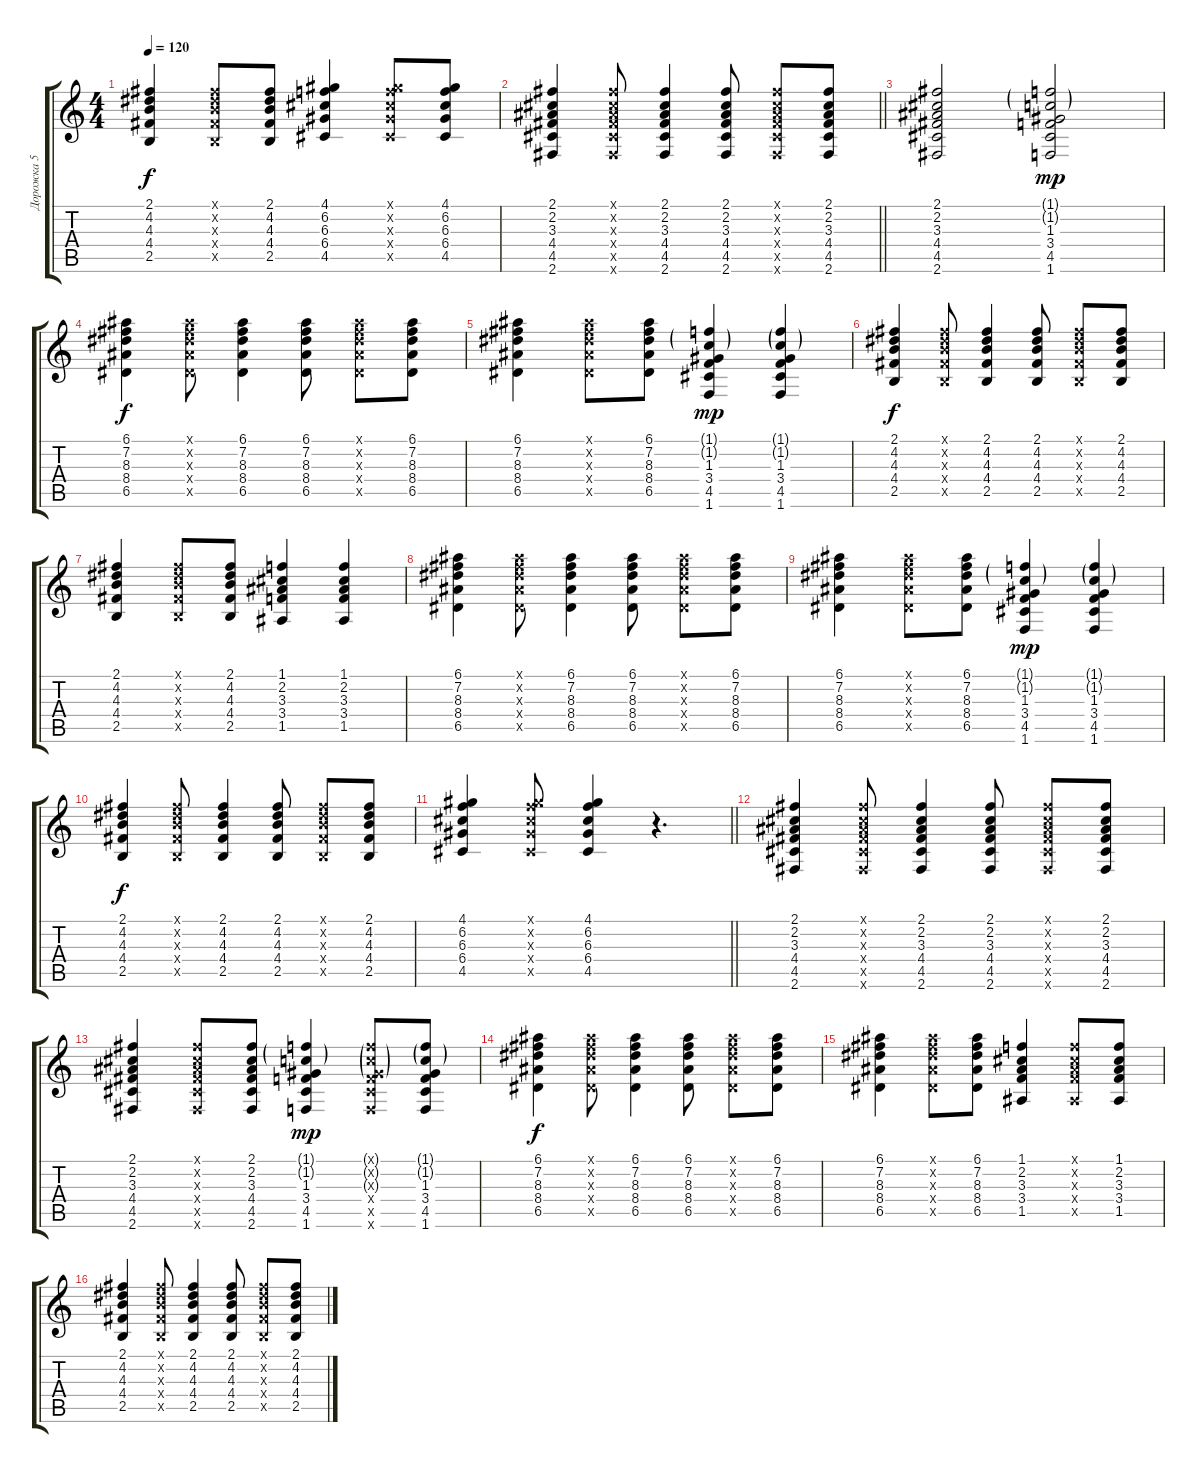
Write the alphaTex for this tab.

\track ("Дорожка 5" "Дорожка 5") {instrument acousticguitarsteel}
\staff {score tabs}
\tuning (E4 B3 G3 D3 A2 E2) {hide}
\ts (4 4)
\tempo 120
\clef g2
\ks c
(2.1 4.2 4.3 4.4 2.5).4{dy f} (2.1{x} 4.2{x} 4.3{x} 4.4{x} 2.5{x}).8 (2.1 4.2 4.3 4.4 2.5).8 (4.1 6.2 6.3 6.4 4.5).4 (4.1{x} 6.2{x} 6.3{x} 6.4{x} 4.5{x}).8 (4.1 6.2 6.3 6.4 4.5).8 |
\barLineRight lightlight
(2.1 2.2 3.3 4.4 4.5 2.6).4 (2.1{x} 2.2{x} 3.3{x} 4.4{x} 4.5{x} 2.6{x}).8 (2.1 2.2 3.3 4.4 4.5 2.6).4 (2.1 2.2 3.3 4.4 4.5 2.6).8 (2.1{x} 2.2{x} 3.3{x} 4.4{x} 4.5{x} 2.6{x}).8 (2.1 2.2 3.3 4.4 4.5 2.6).8 |
(2.1 2.2 3.3 4.4 4.5 2.6).2 (1.1{g} 1.2{g} 1.3 3.4 4.5 1.6).2{dy mp} |
(6.1 7.2 8.3 8.4 6.5).4{dy f} (6.1{x} 7.2{x} 8.3{x} 8.4{x} 6.5{x}).8 (6.1 7.2 8.3 8.4 6.5).4 (6.1 7.2 8.3 8.4 6.5).8 (6.1{x} 7.2{x} 8.3{x} 8.4{x} 6.5{x}).8 (6.1 7.2 8.3 8.4 6.5).8 |
(6.1 7.2 8.3 8.4 6.5).4 (6.1{x} 7.2{x} 8.3{x} 8.4{x} 6.5{x}).8 (6.1 7.2 8.3 8.4 6.5).8 (1.1{g} 1.2{g} 1.3 3.4 4.5 1.6).4{dy mp} (1.1{g} 1.2{g} 1.3 3.4 4.5 1.6).4 |
(2.1 4.2 4.3 4.4 2.5).4{dy f} (2.1{x} 4.2{x} 4.3{x} 4.4{x} 2.5{x}).8 (2.1 4.2 4.3 4.4 2.5).4 (2.1 4.2 4.3 4.4 2.5).8 (2.1{x} 4.2{x} 4.3{x} 4.4{x} 2.5{x}).8 (2.1 4.2 4.3 4.4 2.5).8 |
(2.1 4.2 4.3 4.4 2.5).4 (2.1{x} 4.2{x} 4.3{x} 4.4{x} 2.5{x}).8 (2.1 4.2 4.3 4.4 2.5).8 (1.1 2.2 3.3 3.4 1.5).4 (1.1 2.2 3.3 3.4 1.5).4 |
(6.1 7.2 8.3 8.4 6.5).4 (6.1{x} 7.2{x} 8.3{x} 8.4{x} 6.5{x}).8 (6.1 7.2 8.3 8.4 6.5).4 (6.1 7.2 8.3 8.4 6.5).8 (6.1{x} 7.2{x} 8.3{x} 8.4{x} 6.5{x}).8 (6.1 7.2 8.3 8.4 6.5).8 |
(6.1 7.2 8.3 8.4 6.5).4 (6.1{x} 7.2{x} 8.3{x} 8.4{x} 6.5{x}).8 (6.1 7.2 8.3 8.4 6.5).8 (1.1{g} 1.2{g} 1.3 3.4 4.5 1.6).4{dy mp} (1.1{g} 1.2{g} 1.3 3.4 4.5 1.6).4 |
(2.1 4.2 4.3 4.4 2.5).4{dy f} (2.1{x} 4.2{x} 4.3{x} 4.4{x} 2.5{x}).8 (2.1 4.2 4.3 4.4 2.5).4 (2.1 4.2 4.3 4.4 2.5).8 (2.1{x} 4.2{x} 4.3{x} 4.4{x} 2.5{x}).8 (2.1 4.2 4.3 4.4 2.5).8 |
\barLineRight lightlight
(4.1 6.2 6.3 6.4 4.5).4 (4.1{x} 6.2{x} 6.3{x} 6.4{x} 4.5{x}).8 (4.1 6.2 6.3 6.4 4.5).4 r.4{d} |
(2.1 2.2 3.3 4.4 4.5 2.6).4 (2.1{x} 2.2{x} 3.3{x} 4.4{x} 4.5{x} 2.6{x}).8 (2.1 2.2 3.3 4.4 4.5 2.6).4 (2.1 2.2 3.3 4.4 4.5 2.6).8 (2.1{x} 2.2{x} 3.3{x} 4.4{x} 4.5{x} 2.6{x}).8 (2.1 2.2 3.3 4.4 4.5 2.6).8 |
(2.1 2.2 3.3 4.4 4.5 2.6).4 (2.1{x} 2.2{x} 3.3{x} 4.4{x} 4.5{x} 2.6{x}).8 (2.1 2.2 3.3 4.4 4.5 2.6).8 (1.1{g} 1.2{g} 1.3 3.4 4.5 1.6).4{dy mp} (1.1{g x} 1.2{g x} 1.3{g x} 3.4{x} 4.5{x} 1.6{x}).8 (1.1{g} 1.2{g} 1.3 3.4 4.5 1.6).8 |
(6.1 7.2 8.3 8.4 6.5).4{dy f} (6.1{x} 7.2{x} 8.3{x} 8.4{x} 6.5{x}).8 (6.1 7.2 8.3 8.4 6.5).4 (6.1 7.2 8.3 8.4 6.5).8 (6.1{x} 7.2{x} 8.3{x} 8.4{x} 6.5{x}).8 (6.1 7.2 8.3 8.4 6.5).8 |
(6.1 7.2 8.3 8.4 6.5).4 (6.1{x} 7.2{x} 8.3{x} 8.4{x} 6.5{x}).8 (6.1 7.2 8.3 8.4 6.5).8 (1.1 2.2 3.3 3.4 1.5).4 (1.1{x} 2.2{x} 3.3{x} 3.4{x} 1.5{x}).8 (1.1 2.2 3.3 3.4 1.5).8 |
(2.1 4.2 4.3 4.4 2.5).4 (2.1{x} 4.2{x} 4.3{x} 4.4{x} 2.5{x}).8 (2.1 4.2 4.3 4.4 2.5).4 (2.1 4.2 4.3 4.4 2.5).8 (2.1{x} 4.2{x} 4.3{x} 4.4{x} 2.5{x}).8 (2.1 4.2 4.3 4.4 2.5).8
